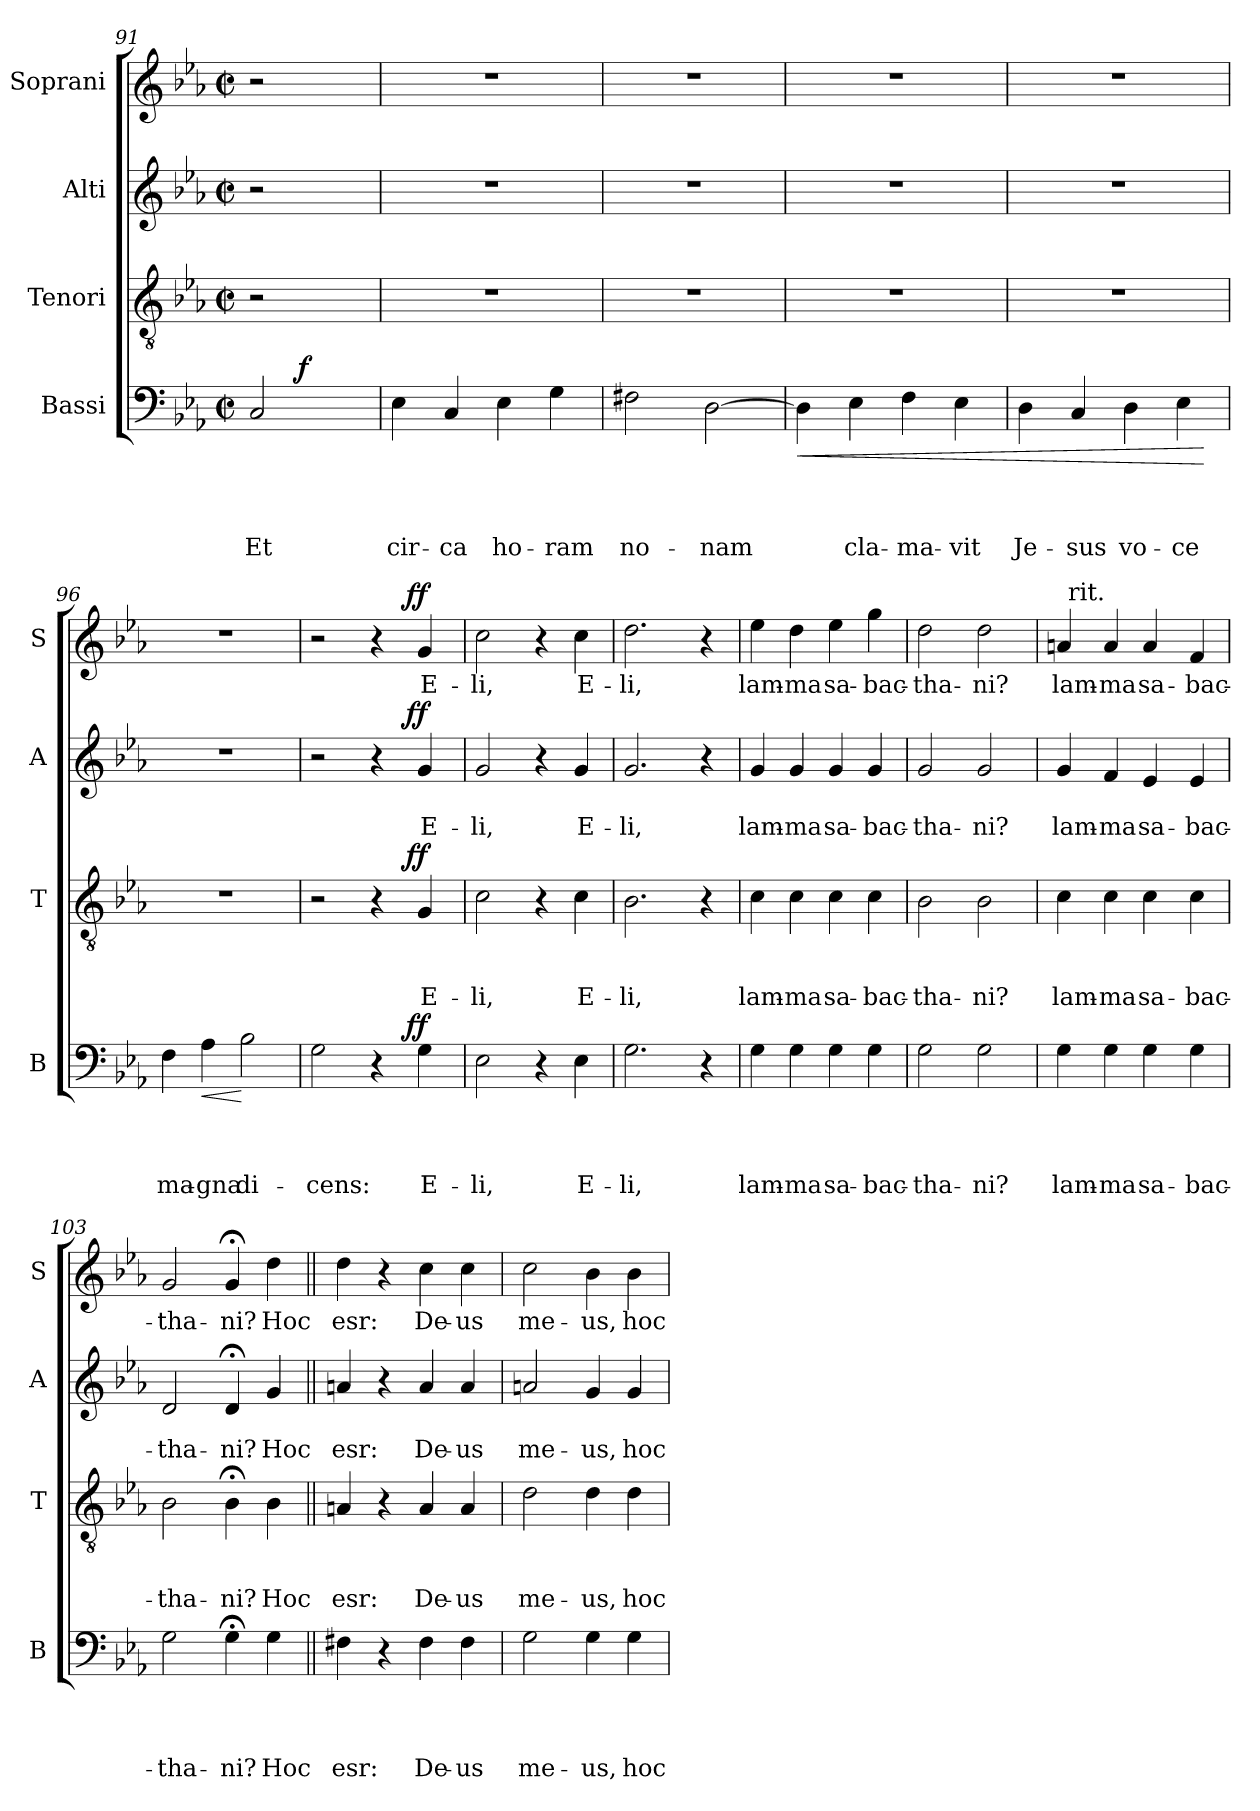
**kern	**text	**text	**text	**text	**dynam	**kern	**text	**text	**text	**dynam	**kern	**text	**text	**dynam	**kern	**text	**dynam
*part4	*part4	*part4	*part4	*part4	*part4	*part3	*part3	*part3	*part3	*part3	*part2	*part2	*part2	*part2	*part1	*part1	*part1
*staff4	*staff4	*staff4	*staff4	*staff4	*staff4	*staff3	*staff3	*staff3	*staff3	*staff3	*staff2	*staff2	*staff2	*staff2	*staff1	*staff1	*staff1
*I"Bassi	*	*	*	*	*	*I"Tenori	*	*	*	*	*I"Alti	*	*	*	*I"Soprani	*	*
*I'B	*	*	*	*	*	*I'T	*	*	*	*	*I'A	*	*	*	*I'S	*	*
!!LO:PB:g=z
*clefF4	*	*	*	*	*	*clefGv2	*	*	*	*	*clefG2	*	*	*	*clefG2	*	*
*k[b-e-a-]	*	*	*	*	*	*k[b-e-a-]	*	*	*	*	*k[b-e-a-]	*	*	*	*k[b-e-a-]	*	*
*E-:	*	*	*	*	*	*E-:	*	*	*	*	*E-:	*	*	*	*E-:	*	*
*M2/2	*	*	*	*	*	*M2/2	*	*	*	*	*M2/2	*	*	*	*M2/2	*	*
*met(c|)	*	*	*	*	*	*met(c|)	*	*	*	*	*met(c|)	*	*	*	*met(c|)	*	*
=91	=91	=91	=91	=91	=91	=91	=91	=91	=91	=91	=91	=91	=91	=91	=91	=91	=91
!	!	!	!	!LO:LY:b	!	!	!	!	!	!	!	!	!	!	!	!	!
*^	*	*	*	*	*	*	*	*	*	*	*	*	*	*	*	*	*
2C/	8ryy	.	.	.	Et	.	2r	.	.	.	.	2r	.	.	.	2r	.	.
.	32ryy	.	.	.	.	.	.	.	.	.	.	.	.	.	.	.	.	.
!	!	!	!	!	!	!LO:DY:a	!	!	!	!	!	!	!	!	!	!	!	!
.	4ryy	.	.	.	.	f	.	.	.	.	.	.	.	.	.	.	.	.
.	16.ryy	.	.	.	.	.	.	.	.	.	.	.	.	.	.	.	.	.
=92	=92	=92	=92	=92	=92	=92	=92	=92	=92	=92	=92	=92	=92	=92	=92	=92	=92	=92
!	!	!	!	!	!LO:LY:b	!	!	!	!	!	!	!	!	!	!	!	!	!
*v	*v	*	*	*	*	*	*	*	*	*	*	*	*	*	*	*	*	*
4E-\	.	.	.	cir-	.	1r	.	.	.	.	1r	.	.	.	1r	.	.
!	!	!	!	!LO:LY:b	!	!	!	!	!	!	!	!	!	!	!	!	!
4C/	.	.	.	-ca	.	.	.	.	.	.	.	.	.	.	.	.	.
!	!	!	!	!LO:LY:b	!	!	!	!	!	!	!	!	!	!	!	!	!
4E-\	.	.	.	ho-	.	.	.	.	.	.	.	.	.	.	.	.	.
!	!	!	!	!LO:LY:b	!	!	!	!	!	!	!	!	!	!	!	!	!
4G\	.	.	.	-ram	.	.	.	.	.	.	.	.	.	.	.	.	.
=93	=93	=93	=93	=93	=93	=93	=93	=93	=93	=93	=93	=93	=93	=93	=93	=93	=93
!	!	!	!	!LO:LY:b	!	!	!	!	!	!	!	!	!	!	!	!	!
2F#X\	.	.	.	no-	.	1r	.	.	.	.	1r	.	.	.	1r	.	.
!	!	!	!	!LO:LY:b	!	!	!	!	!	!	!	!	!	!	!	!	!
[>2D\	.	.	.	-nam	.	.	.	.	.	.	.	.	.	.	.	.	.
=94	=94	=94	=94	=94	=94	=94	=94	=94	=94	=94	=94	=94	=94	=94	=94	=94	=94
!	!	!	!	!	!LO:HP:b	!	!	!	!	!	!	!	!	!	!	!	!
4D\]	.	.	.	.	<	1r	.	.	.	.	1r	.	.	.	1r	.	.
!	!	!	!	!LO:LY:b	!	!	!	!	!	!	!	!	!	!	!	!	!
4E-\	.	.	.	cla-	.	.	.	.	.	.	.	.	.	.	.	.	.
!	!	!	!	!LO:LY:b	!	!	!	!	!	!	!	!	!	!	!	!	!
4F\	.	.	.	-ma-	.	.	.	.	.	.	.	.	.	.	.	.	.
!	!	!	!	!LO:LY:b	!	!	!	!	!	!	!	!	!	!	!	!	!
4E-\	.	.	.	-vit	.	.	.	.	.	.	.	.	.	.	.	.	.
=95	=95	=95	=95	=95	=95	=95	=95	=95	=95	=95	=95	=95	=95	=95	=95	=95	=95
!	!	!	!	!LO:LY:b	!	!	!	!	!	!	!	!	!	!	!	!	!
4D\	.	.	.	Je-	.	1r	.	.	.	.	1r	.	.	.	1r	.	.
!	!	!	!	!LO:LY:b	!	!	!	!	!	!	!	!	!	!	!	!	!
4C/	.	.	.	-sus	.	.	.	.	.	.	.	.	.	.	.	.	.
!	!	!	!	!LO:LY:b	!	!	!	!	!	!	!	!	!	!	!	!	!
4D\	.	.	.	vo-	.	.	.	.	.	.	.	.	.	.	.	.	.
!	!	!	!	!LO:LY:b	!	!	!	!	!	!	!	!	!	!	!	!	!
4E-\	.	.	.	-ce	.	.	.	.	.	.	.	.	.	.	.	.	.
.	.	.	.	.	[	.	.	.	.	.	.	.	.	.	.	.	.
!!LO:LB:g=z
=96	=96	=96	=96	=96	=96	=96	=96	=96	=96	=96	=96	=96	=96	=96	=96	=96	=96
!	!	!	!	!LO:LY:b	!	!	!	!	!	!	!	!	!	!	!	!	!
4F\	.	.	.	ma-	.	1r	.	.	.	.	1r	.	.	.	1r	.	.
!	!	!	!	!LO:LY:b	!LO:HP:b	!	!	!	!	!	!	!	!	!	!	!	!
4A-\	.	.	.	-gna	<	.	.	.	.	.	.	.	.	.	.	.	.
!	!	!	!	!LO:LY:b	!	!	!	!	!	!	!	!	!	!	!	!	!
2B-\	.	.	.	di-	[	.	.	.	.	.	.	.	.	.	.	.	.
=97	=97	=97	=97	=97	=97	=97	=97	=97	=97	=97	=97	=97	=97	=97	=97	=97	=97
!	!	!	!	!LO:LY:b	!	!	!	!	!	!	!	!	!	!	!	!	!
*^	*	*	*	*	*	*^	*	*	*	*	*^	*	*	*	*^	*	*
2G\	2ryy	.	.	.	-cens:	.	2r	2ryy	.	.	.	.	2r	2ryy	.	.	.	2r	2ryy	.	.
4r	8..ryy	.	.	.	.	.	4r	8..ryy	.	.	.	.	4r	8..ryy	.	.	.	4r	8..ryy	.	.
!	!	!	!	!	!	!LO:DY:a	!	!	!	!	!	!LO:DY:a	!	!	!	!	!LO:DY:a	!	!	!	!LO:DY:a
.	4ryy	.	.	.	.	ff	.	4ryy	.	.	.	ff	.	4ryy	.	.	ff	.	4ryy	.	ff
!	!	!	!	!	!LO:LY:b	!	!	!	!	!	!LO:LY:b	!	!	!	!	!LO:LY:b	!	!	!	!LO:LY:b	!
4G\	.	.	.	.	E-	.	4G/	.	.	.	E-	.	4g/	.	.	E-	.	4g/	.	E-	.
.	32ryy	.	.	.	.	.	.	32ryy	.	.	.	.	.	32ryy	.	.	.	.	32ryy	.	.
=98	=98	=98	=98	=98	=98	=98	=98	=98	=98	=98	=98	=98	=98	=98	=98	=98	=98	=98	=98	=98	=98
!	!	!	!	!	!LO:LY:b	!	!	!	!	!	!LO:LY:b	!	!	!	!	!LO:LY:b	!	!	!	!LO:LY:b	!
*v	*v	*	*	*	*	*	*	*	*	*	*	*	*v	*v	*	*	*	*v	*v	*	*
*	*	*	*	*	*	*v	*v	*	*	*	*	*	*	*	*	*	*	*
2E-\	.	.	.	-li,	.	2c\	.	.	-li,	.	2g/	.	-li,	.	2cc\	-li,	.
4r	.	.	.	.	.	4r	.	.	.	.	4r	.	.	.	4r	.	.
!	!	!	!	!LO:LY:b	!	!	!	!	!LO:LY:b	!	!	!	!LO:LY:b	!	!	!LO:LY:b	!
4E-\	.	.	.	E-	.	4c\	.	.	E-	.	4g/	.	E-	.	4cc\	E-	.
=99	=99	=99	=99	=99	=99	=99	=99	=99	=99	=99	=99	=99	=99	=99	=99	=99	=99
!	!	!	!	!LO:LY:b	!	!	!	!	!LO:LY:b	!	!	!	!LO:LY:b	!	!	!LO:LY:b	!
2.G\	.	.	.	-li,	.	2.B-\	.	.	-li,	.	2.g/	.	-li,	.	2.dd\	-li,	.
4r	.	.	.	.	.	4r	.	.	.	.	4r	.	.	.	4r	.	.
=100	=100	=100	=100	=100	=100	=100	=100	=100	=100	=100	=100	=100	=100	=100	=100	=100	=100
!	!	!	!	!LO:LY:b	!	!	!	!	!LO:LY:b	!	!	!	!LO:LY:b	!	!	!LO:LY:b	!
4G\	.	.	.	lam-	.	4c\	.	.	lam-	.	4g/	.	lam-	.	4ee-\	lam-	.
!	!	!	!	!LO:LY:b	!	!	!	!	!LO:LY:b	!	!	!	!LO:LY:b	!	!	!LO:LY:b	!
4G\	.	.	.	-ma	.	4c\	.	.	-ma	.	4g/	.	-ma	.	4dd\	-ma	.
!	!	!	!	!LO:LY:b	!	!	!	!	!LO:LY:b	!	!	!	!LO:LY:b	!	!	!LO:LY:b	!
4G\	.	.	.	sa-	.	4c\	.	.	sa-	.	4g/	.	sa-	.	4ee-\	sa-	.
!	!	!	!	!LO:LY:b	!	!	!	!	!LO:LY:b	!	!	!	!LO:LY:b	!	!	!LO:LY:b	!
4G\	.	.	.	-bac-	.	4c\	.	.	-bac-	.	4g/	.	-bac-	.	4gg\	-bac-	.
!!LO:LB:g=z
=101	=101	=101	=101	=101	=101	=101	=101	=101	=101	=101	=101	=101	=101	=101	=101	=101	=101
!	!	!	!	!LO:LY:b	!	!	!	!	!LO:LY:b	!	!	!	!LO:LY:b	!	!	!LO:LY:b	!
2G\	.	.	.	-tha-	.	2B-\	.	.	-tha-	.	2g/	.	-tha-	.	2dd\	-tha-	.
!	!	!	!	!LO:LY:b	!	!	!	!	!LO:LY:b	!	!	!	!LO:LY:b	!	!	!LO:LY:b	!
2G\	.	.	.	-ni?	.	2B-\	.	.	-ni?	.	2g/	.	-ni?	.	2dd\	-ni?	.
=102	=102	=102	=102	=102	=102	=102	=102	=102	=102	=102	=102	=102	=102	=102	=102	=102	=102
!	!	!	!	!LO:LY:b	!	!	!	!	!LO:LY:b	!	!	!	!LO:LY:b	!	!	!LO:LY:b	!
*	*	*	*	*	*	*	*	*	*	*	*	*	*	*	*^	*	*
4G\	.	.	.	lam-	.	4c\	.	.	lam-	.	4g/	.	lam-	.	4an/	32ryy	lam-	.
!	!	!	!	!	!	!	!	!	!	!	!	!	!	!	!	!LO:TX:a:t=rit.	!	!
.	.	.	.	.	.	.	.	.	.	.	.	.	.	.	.	2ryy	.	.
!	!	!	!	!LO:LY:b	!	!	!	!	!LO:LY:b	!	!	!	!LO:LY:b	!	!	!	!LO:LY:b	!
4G\	.	.	.	-ma	.	4c\	.	.	-ma	.	4f/	.	-ma	.	4a/	.	-ma	.
!	!	!	!	!LO:LY:b	!	!	!	!	!LO:LY:b	!	!	!	!LO:LY:b	!	!	!	!LO:LY:b	!
4G\	.	.	.	sa-	.	4c\	.	.	sa-	.	4e-/	.	sa-	.	4a/	.	sa-	.
.	.	.	.	.	.	.	.	.	.	.	.	.	.	.	.	4...ryy	.	.
!	!	!	!	!LO:LY:b	!	!	!	!	!LO:LY:b	!	!	!	!LO:LY:b	!	!	!	!LO:LY:b	!
4G\	.	.	.	-bac-	.	4c\	.	.	-bac-	.	4e-/	.	-bac-	.	4f/	.	-bac-	.
=103	=103	=103	=103	=103	=103	=103	=103	=103	=103	=103	=103	=103	=103	=103	=103	=103	=103	=103
!	!	!	!	!LO:LY:b	!	!	!	!	!LO:LY:b	!	!	!	!LO:LY:b	!	!	!	!LO:LY:b	!
*	*	*	*	*	*	*	*	*	*	*	*	*	*	*	*v	*v	*	*
2G\	.	.	.	-tha-	.	2B-\	.	.	-tha-	.	2d/	.	-tha-	.	2g/	-tha-	.
!	!	!	!	!LO:LY:b	!	!	!	!	!LO:LY:b	!	!	!	!LO:LY:b	!	!	!LO:LY:b	!
4G;<\	.	.	.	-ni?	.	4B-;<\	.	.	-ni?	.	4d;/	.	-ni?	.	4g;/	-ni?	.
!	!	!	!	!LO:LY:b	!	!	!	!	!LO:LY:b	!	!	!	!LO:LY:b	!	!	!LO:LY:b	!
4G\	.	.	.	Hoc	.	4B-\	.	.	Hoc	.	4g/	.	Hoc	.	4dd\	Hoc	.
=104||	=104||	=104||	=104||	=104||	=104||	=104||	=104||	=104||	=104||	=104||	=104||	=104||	=104||	=104||	=104||	=104||	=104||
!	!	!	!	!LO:LY:b	!	!	!	!	!LO:LY:b	!	!	!	!LO:LY:b	!	!	!LO:LY:b	!
4F#X\	.	.	.	esr:	.	4An/	.	.	esr:	.	4an/	.	esr:	.	4dd\	esr:	.
4r	.	.	.	.	.	4r	.	.	.	.	4r	.	.	.	4r	.	.
!	!	!	!	!LO:LY:b	!	!	!	!	!LO:LY:b	!	!	!	!LO:LY:b	!	!	!LO:LY:b	!
4F#\	.	.	.	De-	.	4A/	.	.	De-	.	4a/	.	De-	.	4cc\	De-	.
!	!	!	!	!LO:LY:b	!	!	!	!	!LO:LY:b	!	!	!	!LO:LY:b	!	!	!LO:LY:b	!
4F#\	.	.	.	-us	.	4A/	.	.	-us	.	4a/	.	-us	.	4cc\	-us	.
=105	=105	=105	=105	=105	=105	=105	=105	=105	=105	=105	=105	=105	=105	=105	=105	=105	=105
!	!	!	!	!LO:LY:b	!	!	!	!	!LO:LY:b	!	!	!	!LO:LY:b	!	!	!LO:LY:b	!
2G\	.	.	.	me-	.	2d\	.	.	me-	.	2an/	.	me-	.	2cc\	me-	.
!	!	!	!	!LO:LY:b	!	!	!	!	!LO:LY:b	!	!	!	!LO:LY:b	!	!	!LO:LY:b	!
4G\	.	.	.	-us,	.	4d\	.	.	-us,	.	4g/	.	-us,	.	4b-\	-us,	.
!	!	!	!	!LO:LY:b	!	!	!	!	!LO:LY:b	!	!	!	!LO:LY:b	!	!	!LO:LY:b	!
4G\	.	.	.	hoc	.	4d\	.	.	hoc	.	4g/	.	hoc	.	4b-\	hoc	.
=	=	=	=	=	=	=	=	=	=	=	=	=	=	=	=	=	=
*-	*-	*-	*-	*-	*-	*-	*-	*-	*-	*-	*-	*-	*-	*-	*-	*-	*-
